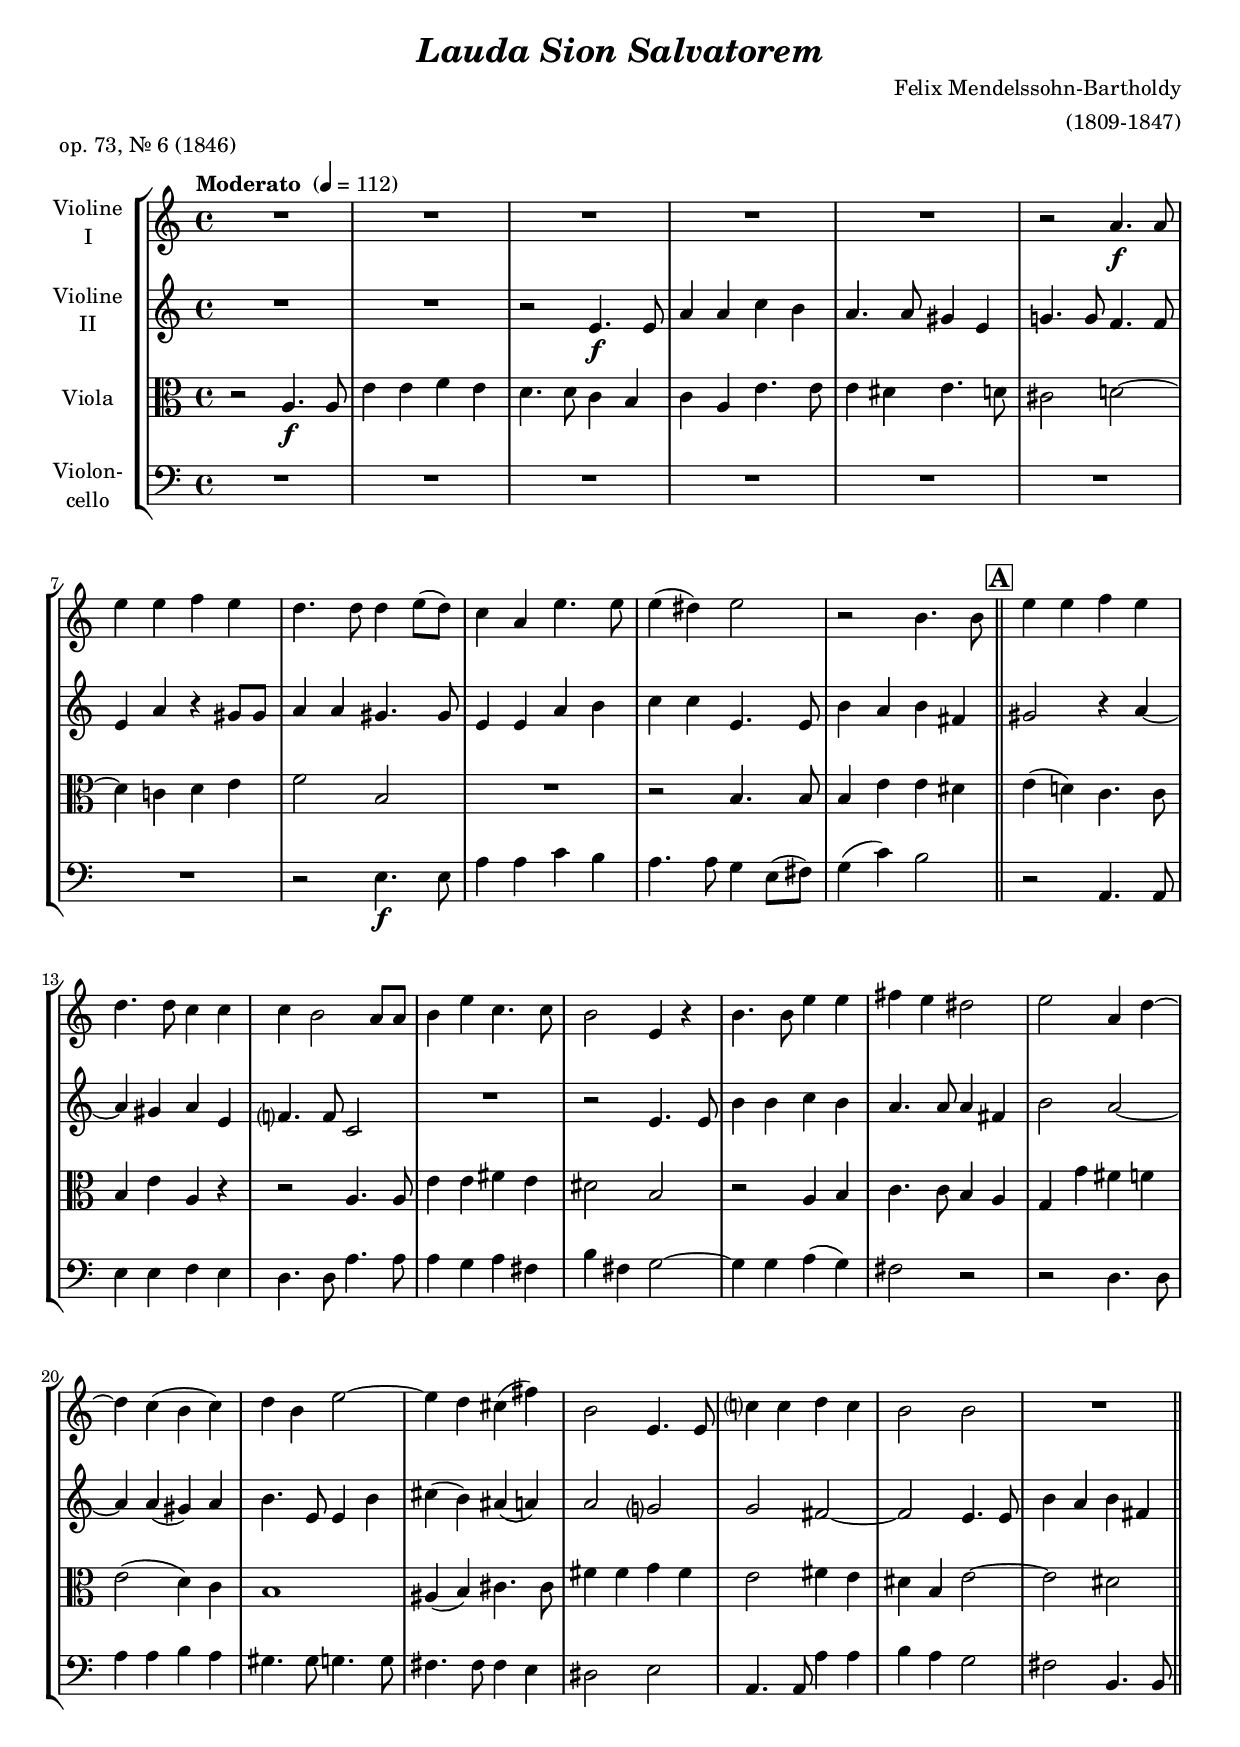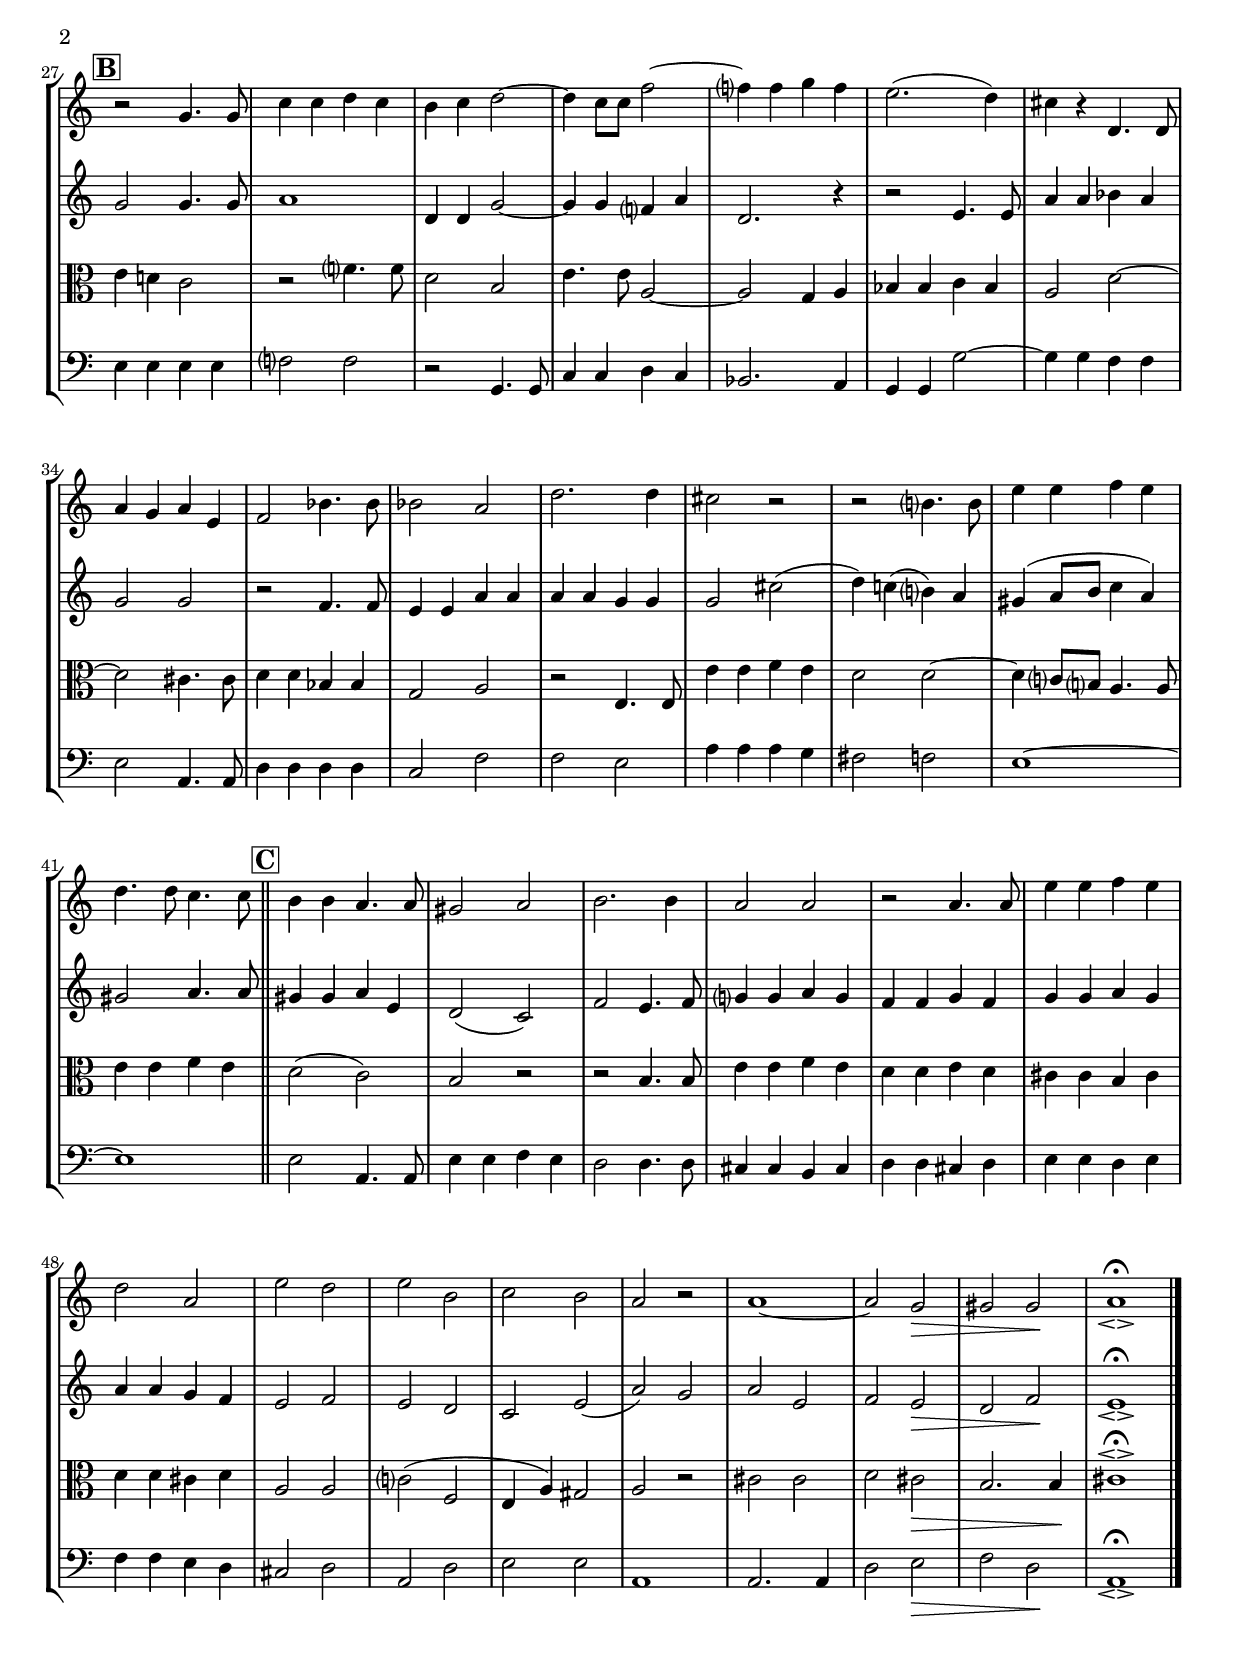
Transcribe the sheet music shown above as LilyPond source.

\version "2.18.2"
\include "deutsch.ly"

#(set-global-staff-size 18.5)

\header {
  title     = \markup \bold \italic "Lauda Sion Salvatorem"
  composer  = "Felix Mendelssohn-Bartholdy"
  arranger  = "(1809-1847)"
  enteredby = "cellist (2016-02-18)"
  piece     = "op. 73, Nr. 6 (1846)"
}

voiceconsts = {
  \key a \minor
  \time 4/4
  \tempo "Moderato " 4=112
  % \numericTimeSignature
  \compressFullBarRests
  \set tupletSpannerDuration = #(ly:make-moment 1 4)
  % Set default beaming for all staves
%  \set Timing.beamExceptions = #'()
%  \set Timing.baseMoment     = #(ly:make-moment 1 4)
%  \set Timing.beatStructure  = #'(1 1 1)
}

%mifl= "oboe"
mihi= "trumpet"
mist = "string ensemble 1"
%miva = "pizzicato strings"
%miba = "bassoon"
miba = "drawbar organ"
%miba = "harpsichord"

boxa = { \bar "||" \mark \markup \box \bold "A" }
boxb = { \bar "||" \mark \markup \box \bold "B" }
boxc = { \bar "||" \mark \markup \box \bold "C" }

va = \relative c'' {
  \voiceconsts

  R1*5
  r2 a4.\f a8
  e'4 e f e
  d4. d8 d4 e8( d)
  c4 a e'4. e8
  e4( dis) e2

  r h4. h8 \boxa
  e4 e f e
  d4. d8 c4 c
  c h2 a8 a

  h4 e c4. c8
  h2 e,4 r
  h'4. h8 e4 e

  fis e dis2
  e a,4 d~
  d c( h c)
  d h e2~
  e4 d cis( fis)

  h,2 e,4. e8
  c'?4 c d c
  h2 h
  R1 \boxb
  r2 g4. g8
  c4 c d c

  h c d2~
  d4 c8 c f2~
  f?4 f g f
  e2.( d4)
  cis r d,4. d8
  a'4 g a e

  f2 b4. b8
  b2 a
  d2. d4
  cis2 r
  r h?4. h8
  e4 e f e
  d4. d8 c4. c8 \boxc

  h4 h a4. a8
  gis2 a
  h2. h4
  a2 a
  r a4. a8
  e'4 e f e
  d2 a

  e' d
  e h
  c h
  a r
  a1~
  a2 g\>
  gis gis\!
  a1\espressivo\fermata \bar "|."
}

vb = \relative c' {
  \voiceconsts

  R1*2
  r2 e4.\f e8
  a4 a c h
  a4. a8 gis4 e

  g!4. g8 f4. f8
  e4 a r gis8 gis
  a4 a gis4. gis8
  e4 e a h
  c c e,4. e8

  h'4 a h fis \boxa
  gis2 r4 a~
  a gis a e
  f?4. f8 c2

  R1
  r2 e4. e8
  h'4 h c h

  a4. a8 a4 fis
  h2 a~
  a4 a( gis) a
  h4. e,8 e4 h'
  cis( h) ais( a)

  a2 g?
  g fis~
  fis e4. e8
  h'4 a h fis \boxb
  g2 g4. g8
  a1

  d,4 d g2~
  g4 g f? a
  d,2. r4
  r2 e4. e8
  a4 a b a
  g2 g

  r f4. f8
  e4 e a a
  a a g g
  g2 cis(
  d4) c!( h?) a
  gis( a8 h c4 a)
  gis2 a4. a8 \boxc

  gis4 gis a e
  d2( c)
  f e4. f8
  g?4 g a g
  f f g f
  g g a g
  a a g f

  e2 f
  e d
  c e(
  a) g
  a e
  f e\>
  d f\!
  e1\espressivo\fermata \bar "|."
}

vc = \relative c' {
  \voiceconsts
  \clef "alto"

  r2 a4.\f a8
  e'4 e f e
  d4. d8 c4 h
  c a e'4. e8
  e4 dis e4. d8

  cis2 d!~
  d4 c! d e
  f2 h,
  R1
  r2 h4. h8

  h4 e e dis
  e( d!) c4. c8
  h4 e a, r
  r2 a4. a8

  e'4 e fis e
  dis2 h
  r a4 h

  c4. c8 h4 a
  g g' fis f
  e2( d4) c
  h1
  ais4( h) cis4. cis8

  fis4 fis g fis
  e2 fis4 e
  dis h e2~
  e dis \boxb
  e4 d! c2
  r f?4. f8

  d2 h
  e4. e8 a,2~
  a g4 a
  b b c b
  a2 d~
  d cis4. cis8

  d4 d b b
  g2 a
  r e4. e8
  e'4 e f e
  d2 d~
  d4 c?8 h? a4. a8
  e'4 e f e \boxc

  d2( c)
  h r
  r h4. h8
  e4 e f e
  d d e d
  cis cis h cis
  d d cis d

  a2 a
  c?( f,
  e4 a) gis2
  a r
  cis cis
  d cis\>
  h2. h4\!
  cis1\espressivo\fermata \bar "|."
}

vd = \relative c {
  \voiceconsts
  \clef "bass"

  R1*7
  r2 e4.\f e8
  a4 a c h
  a4. a8 g4 e8( fis)

  g4( c) h2
  r a,4. a8
  e'4 e f e
  d4. d8 a'4. a8

  a4 g a fis
  h fis g2~
  g4 g a( g)

  fis2 r
  r d4. d8
  a'4 a h a
  gis4. gis8 g4. g8
  fis4. fis8 fis4 e

  dis2 e
  a,4. a8 a'4 a
  h a g2
  fis h,4. h8 \boxb
  e4 e e e
  f?2 f

  r g,4. g8
  c4 c d c
  b2. a4
  g g g'2~
  g4 g f f
  e2 a,4. a8

  d4 d d d
  c2 f
  f e
  a4 a a g
  fis2 f
  e1~
  e \boxc

  e2 a,4. a8
  e'4 e f e
  d2 d4. d8
  cis4 cis h cis
  d d cis d
  e e d e
  f f e d

  cis2 d
  a d
  e e
  a,1
  a2. a4
  d2 e\>
  f d\!
  a1\espressivo\fermata \bar "|."
}


music = \new StaffGroup <<
      \new Staff {
        \set Staff.midiInstrument = \mist
        \set Staff.instrumentName = \markup \center-column { "Violine" "I" }
        \transpose a a { \va }
      }

      \new Staff {
        \set Staff.midiInstrument = \mist
        \set Staff.instrumentName = \markup \center-column { "Violine" "II" }
        \transpose a a { \vb }
      }

      \new Staff {
        \set Staff.midiInstrument = \mist
        \set Staff.instrumentName = \markup \center-column { "Viola" }
        \transpose a a { \vc }
      }

      \new Staff {
        \set Staff.midiInstrument = \miba
        \set Staff.instrumentName = \markup \center-column { "Violon-" "cello" }
        \transpose a a { \vd }
      }
>>

\book {
  \score {
   \music
    \layout {}
  }

  \score {
    \unfoldRepeats \music

    \midi {
      \context {
        \Score
      }
    }
  }
}
